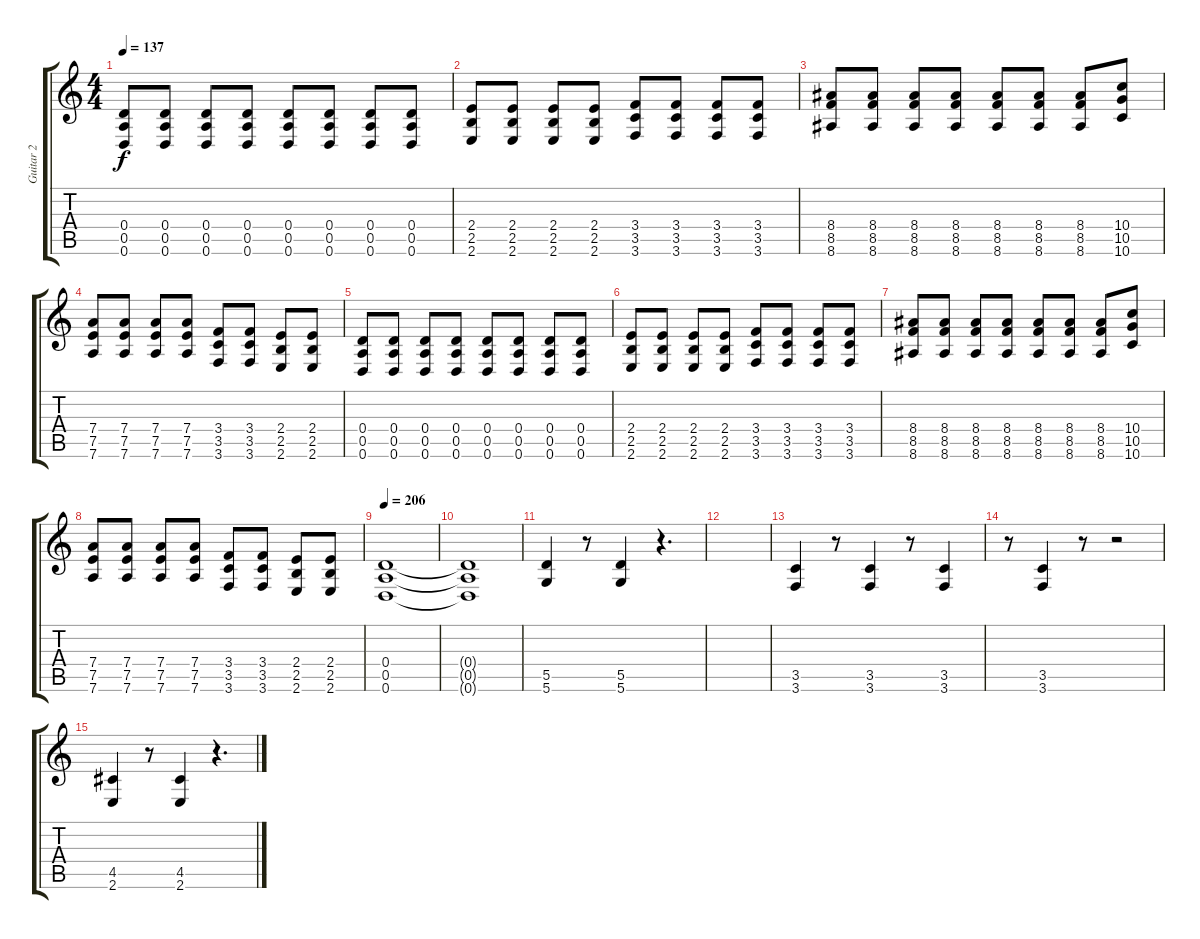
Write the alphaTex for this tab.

\track ("Guitar 2" "Guitar 2") {instrument distortionguitar}
\staff {score tabs}
\tuning (E4 B3 G3 D3 A2 D2) {hide}
\ts (4 4)
\tempo 137
\clef g2
\ks c
(0.4 0.5 0.6).8{dy f} (0.4 0.5 0.6).8 (0.4 0.5 0.6).8 (0.4 0.5 0.6).8 (0.4 0.5 0.6).8 (0.4 0.5 0.6).8 (0.4 0.5 0.6).8 (0.4 0.5 0.6).8 |
(2.4 2.5 2.6).8 (2.4 2.5 2.6).8 (2.4 2.5 2.6).8 (2.4 2.5 2.6).8 (3.4 3.5 3.6).8 (3.4 3.5 3.6).8 (3.4 3.5 3.6).8 (3.4 3.5 3.6).8 |
(8.4 8.5 8.6).8 (8.4 8.5 8.6).8 (8.4 8.5 8.6).8 (8.4 8.5 8.6).8 (8.4 8.5 8.6).8 (8.4 8.5 8.6).8 (8.4 8.5 8.6).8 (10.4 10.5 10.6).8 |
(7.4 7.5 7.6).8 (7.4 7.5 7.6).8 (7.4 7.5 7.6).8 (7.4 7.5 7.6).8 (3.4 3.5 3.6).8 (3.4 3.5 3.6).8 (2.4 2.5 2.6).8 (2.4 2.5 2.6).8 |
(0.4 0.5 0.6).8 (0.4 0.5 0.6).8 (0.4 0.5 0.6).8 (0.4 0.5 0.6).8 (0.4 0.5 0.6).8 (0.4 0.5 0.6).8 (0.4 0.5 0.6).8 (0.4 0.5 0.6).8 |
(2.4 2.5 2.6).8 (2.4 2.5 2.6).8 (2.4 2.5 2.6).8 (2.4 2.5 2.6).8 (3.4 3.5 3.6).8 (3.4 3.5 3.6).8 (3.4 3.5 3.6).8 (3.4 3.5 3.6).8 |
(8.4 8.5 8.6).8 (8.4 8.5 8.6).8 (8.4 8.5 8.6).8 (8.4 8.5 8.6).8 (8.4 8.5 8.6).8 (8.4 8.5 8.6).8 (8.4 8.5 8.6).8 (10.4 10.5 10.6).8 |
(7.4 7.5 7.6).8 (7.4 7.5 7.6).8 (7.4 7.5 7.6).8 (7.4 7.5 7.6).8 (3.4 3.5 3.6).8 (3.4 3.5 3.6).8 (2.4 2.5 2.6).8 (2.4 2.5 2.6).8 |
\tempo 206
(0.4 0.5 0.6).1 |
(0.4{t} 0.5{t} 0.6{t}).1 |
(5.5 5.6).4 r.8 (5.5 5.6).4 r.4{d} |
|
(3.5 3.6).4 r.8 (3.5 3.6).4 r.8 (3.5 3.6).4 |
r.8 (3.5 3.6).4 r.8 r.2 |
(4.5 2.6).4 r.8 (4.5 2.6).4 r.4{d}
